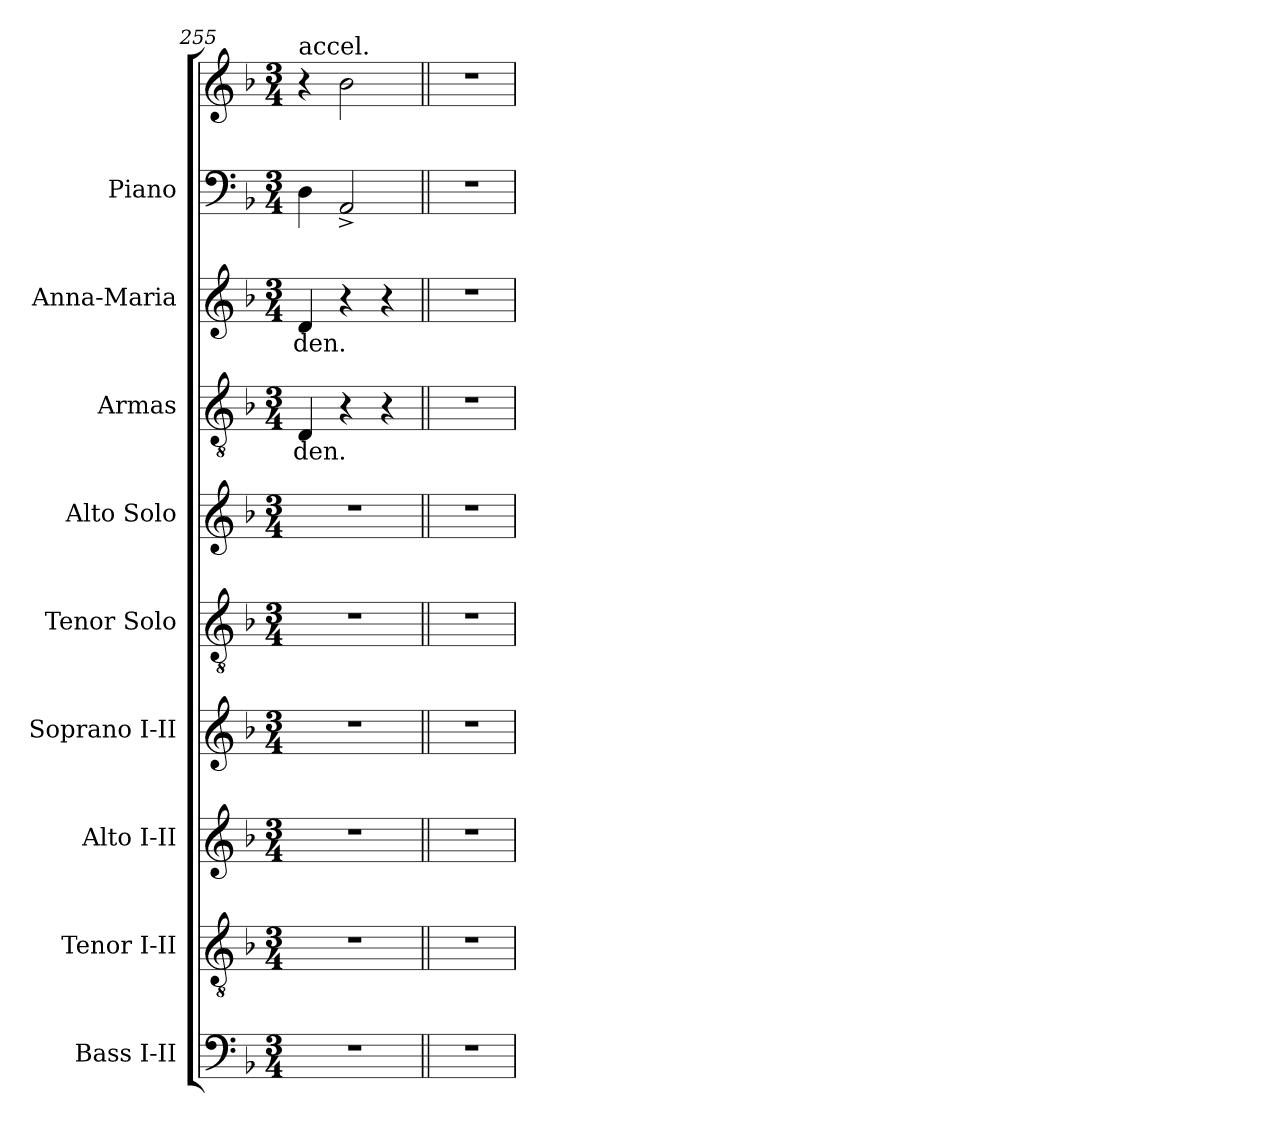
**kern	**kern	**kern	**kern	**kern	**kern	**kern	**text	**kern	**text	**kern	**kern
*part9	*part8	*part7	*part6	*part5	*part4	*part3	*part3	*part2	*part2	*part1	*part1
*staff10	*staff9	*staff8	*staff7	*staff6	*staff5	*staff4	*staff4	*staff3	*staff3	*staff2	*staff1
*I"Bass I-II	*I"Tenor I-II	*I"Alto I-II	*I"Soprano I-II	*I"Tenor Solo	*I"Alto Solo	*I"Armas	*	*I"Anna-Maria	*	*I"Piano	*
*I'B.	*I'T.	*I'A.	*I'S.	*I'T. Solo	*I'A. Solo	*I'Armas	*	*I'A-M	*	*I'Pno.	*
*clefF4	*clefGv2	*clefG2	*clefG2	*clefGv2	*clefG2	*clefGv2	*	*clefG2	*	*clefF4	*clefG2
*	*ITrd7c12	*	*	*ITrd7c12	*	*ITrd7c12	*	*	*	*	*
*k[b-]	*k[b-]	*k[b-]	*k[b-]	*k[b-]	*k[b-]	*k[b-]	*	*k[b-]	*	*k[b-]	*k[b-]
*F:	*F:	*F:	*F:	*F:	*F:	*F:	*	*F:	*	*F:	*F:
*M3/4	*M3/4	*M3/4	*M3/4	*M3/4	*M3/4	*M3/4	*	*M3/4	*	*M3/4	*M3/4
=255	=255	=255	=255	=255	=255	=255	=255	=255	=255	=255	=255
!LO:N:vis=1	!LO:N:vis=1	!LO:N:vis=1	!LO:N:vis=1	!LO:N:vis=1	!LO:N:vis=1	!	!	!	!	!	!
!	!	!	!	!	!	!	!LO:LY:b:color=#000000	!	!	!	!
!	!	!	!	!	!	!	!	!	!	!	!LO:TX:t=accel.
!	!	!	!	!	!	!	!	!	!LO:LY:b:color=#000000	!	!
2.r	2.r	2.r	2.r	2.r	2.r	4DDi/	-den.	4di/	-den.	4Di\	4r
.	.	.	.	.	.	4r	.	4r	.	2AA^i/	2b-i\
.	.	.	.	.	.	4r	.	4r	.	.	.
!!LO:PB:g=z
=256||	=256||	=256||	=256||	=256||	=256||	=256||	=256||	=256||	=256||	=256||	=256||
*	*	*	*	*	*	*	*	*	*	*	*MM98
2.r	2.r	2.r	2.r	2.r	2.r	2.r	.	2.r	.	2.r	2.r
=	=	=	=	=	=	=	=	=	=	=	=
*-	*-	*-	*-	*-	*-	*-	*-	*-	*-	*-	*-
